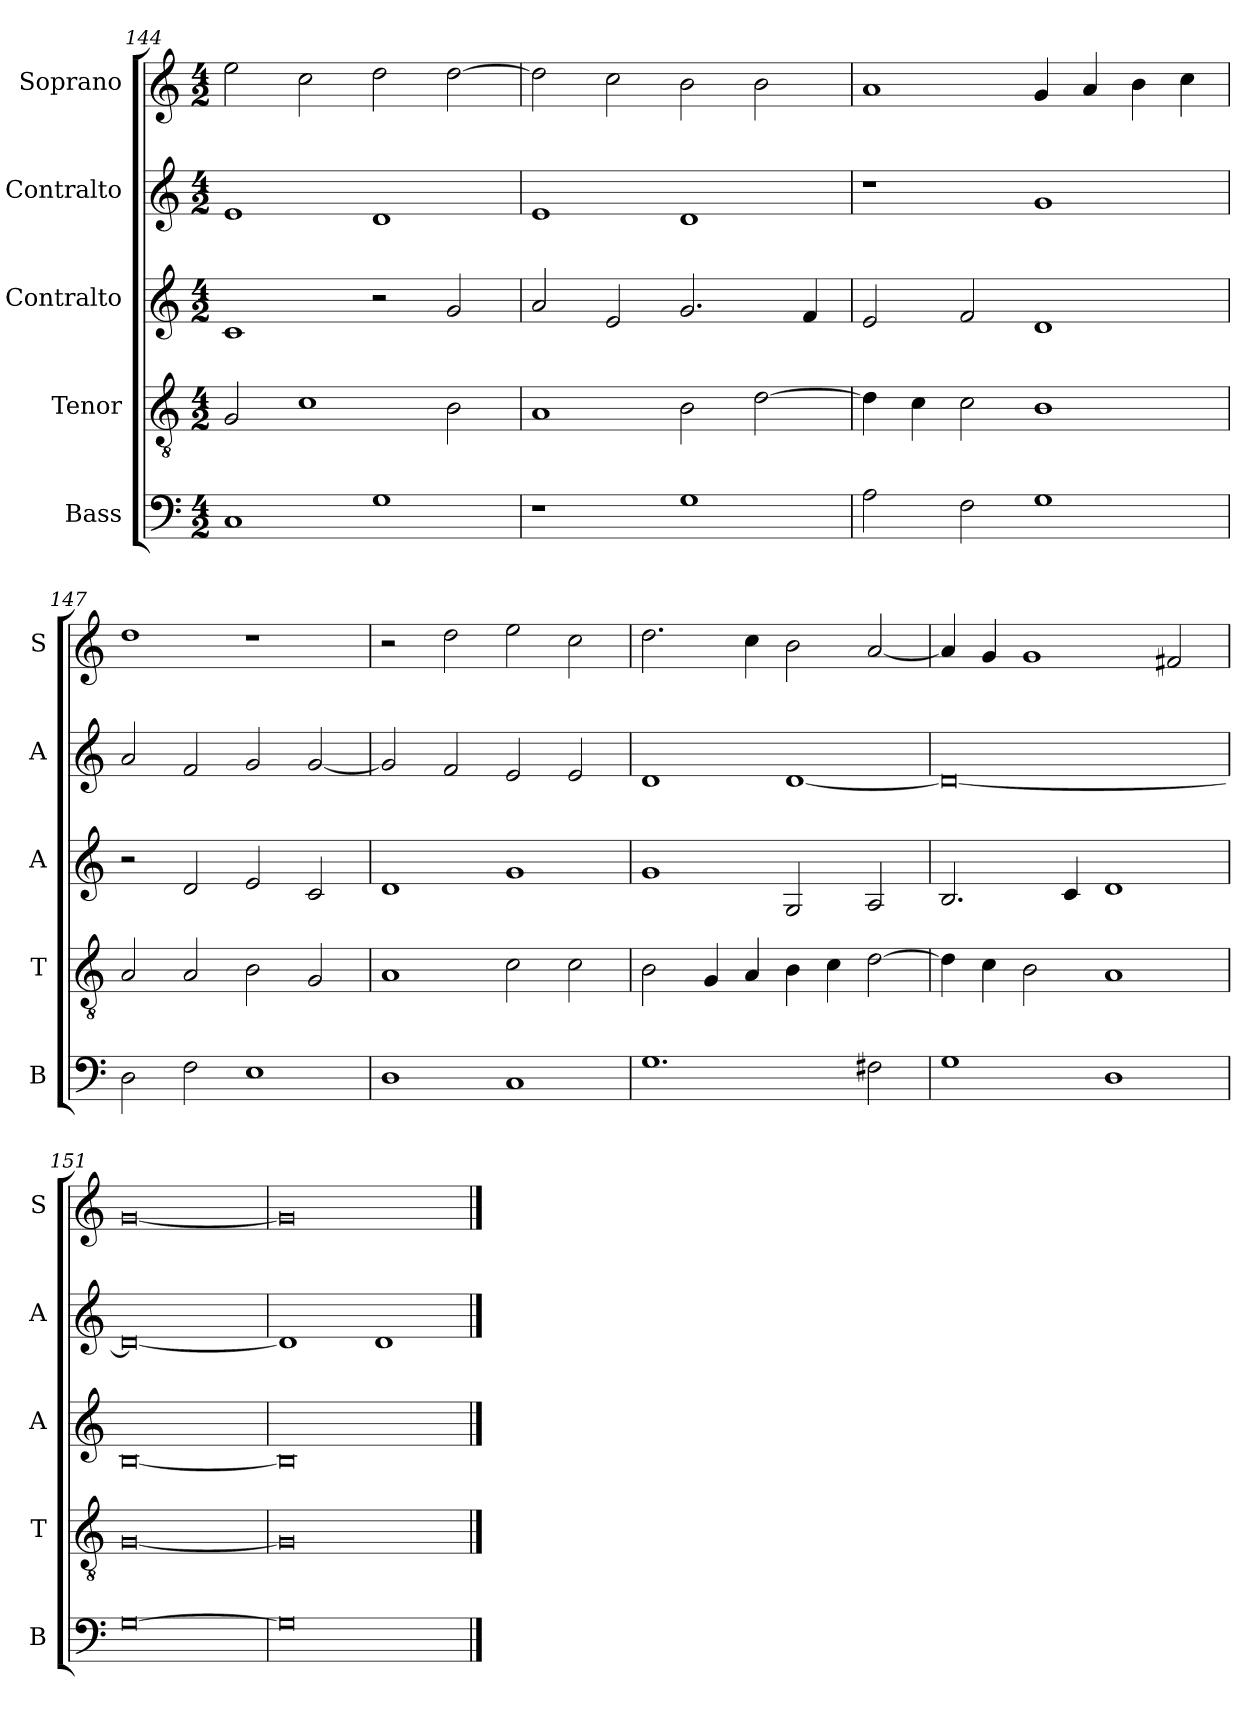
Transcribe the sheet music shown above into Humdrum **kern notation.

**kern	**kern	**kern	**kern	**kern
*part5	*part4	*part3	*part2	*part1
*staff5	*staff4	*staff3	*staff2	*staff1
*I"Bass	*I"Tenor	*I"Contralto	*I"Contralto	*I"Soprano
*I'B	*I'T	*I'A	*I'A	*I'S
*clefF4	*clefGv2	*clefG2	*clefG2	*clefG2
*k[]	*k[]	*k[]	*k[]	*k[]
*G:mix	*G:mix	*G:mix	*G:mix	*G:mix
*M4/2	*M4/2	*M4/2	*M4/2	*M4/2
=144	=144	=144	=144	=144
1C	2G	1c	1e	2ee
.	1c	.	.	2cc
1G	.	2r	1d	2dd
.	2B	2g	.	[2dd
=145	=145	=145	=145	=145
1r	1A	2a	1e	2dd]
.	.	2e	.	2cc
1G	2B	2.g	1d	2b
.	[2d	.	.	2b
.	.	4f	.	.
=146	=146	=146	=146	=146
2A	4d]	2e	1r	1a
.	4c	.	.	.
2F	2c	2f	.	.
1G	1B	1d	1g	4g
.	.	.	.	4a
.	.	.	.	4b
.	.	.	.	4cc
=147	=147	=147	=147	=147
2D	2A	2r	2a	1dd
2F	2A	2d	2f	.
1E	2B	2e	2g	1r
.	2G	2c	[2g	.
=148	=148	=148	=148	=148
1D	1A	1d	2g]	2r
.	.	.	2f	2dd
1C	2c	1g	2e	2ee
.	2c	.	2e	2cc
=149	=149	=149	=149	=149
1.G	2B	1g	1d	2.dd
.	4G	.	.	.
.	4A	.	.	4cc
.	4B	2G	[1d	2b
.	4c	.	.	.
2F#X	[2d	2A	.	[2a
=150	=150	=150	=150	=150
1G	4d]	2.B	0d_	4a]
.	4c	.	.	4g
.	2B	.	.	1g
.	.	4c	.	.
1D	1A	1d	.	.
.	.	.	.	2f#X
=151	=151	=151	=151	=151
[0G	[0G	[0B	0d_	[0g
=152	=152	=152	=152	=152
0G]	0G]	0B]	1d]	0g]
.	.	.	1d	.
==	==	==	==	==
*-	*-	*-	*-	*-
